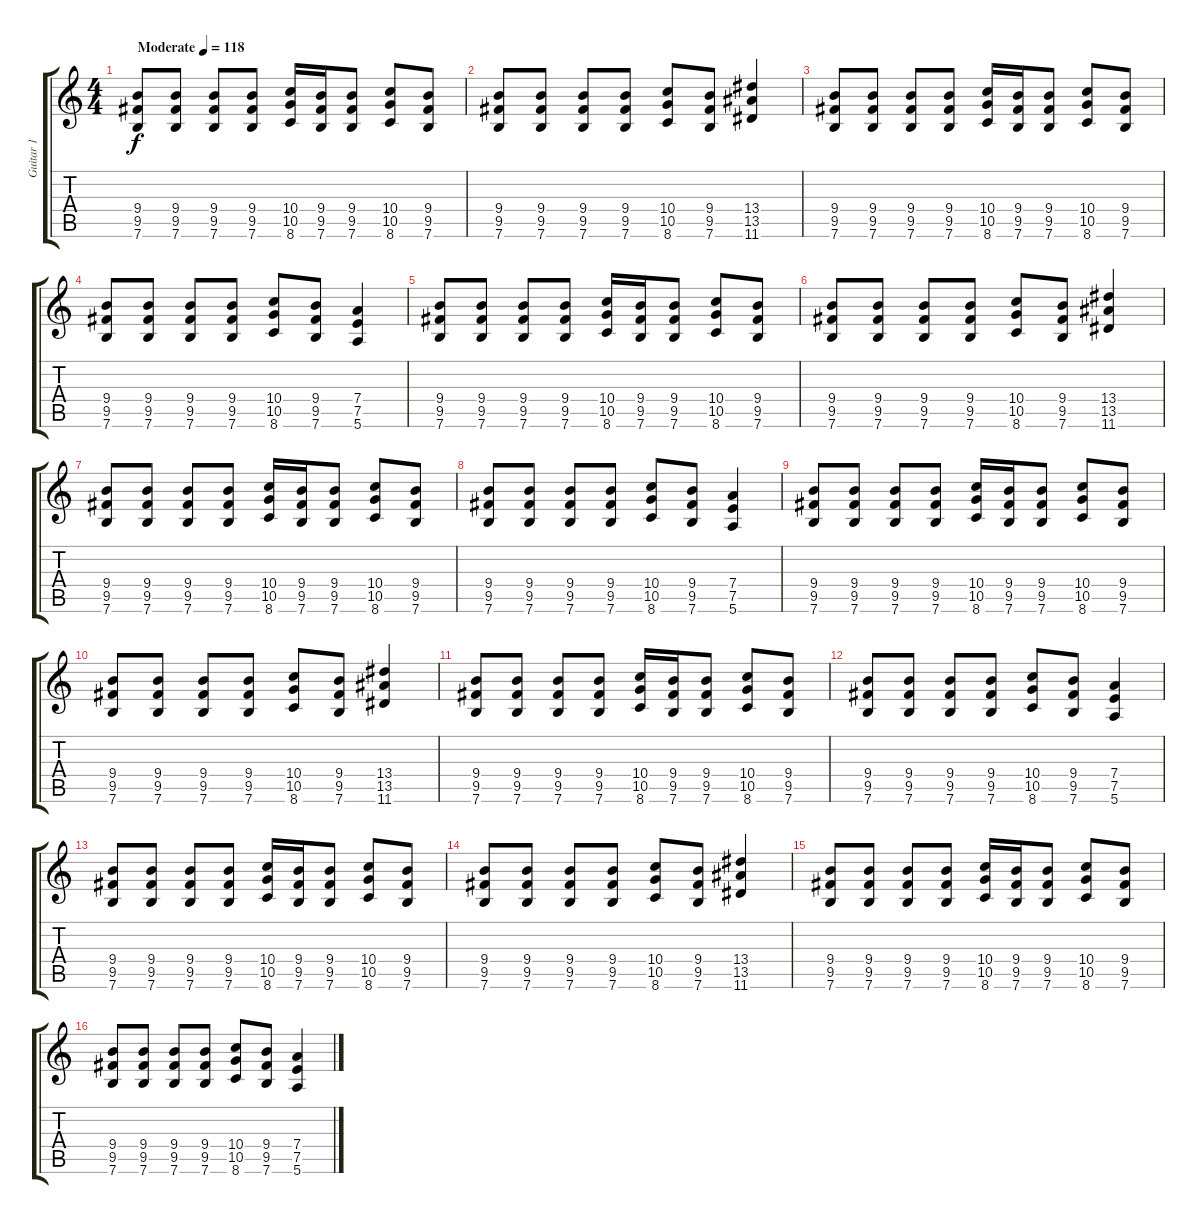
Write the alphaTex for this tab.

\track ("Guitar 1" "Guitar 1") {instrument overdrivenguitar}
\staff {score tabs}
\tuning (E4 B3 G3 D3 A2 E2) {hide}
\ts (4 4)
\tempo (118 "Moderate")
\clef g2
\ks c
(9.4 9.5 7.6).8{dy f instrument overdrivenguitar} (9.4 9.5 7.6).8 (9.4 9.5 7.6).8 (9.4 9.5 7.6).8 (10.4 10.5 8.6).16 (9.4 9.5 7.6).16 (9.4 9.5 7.6).8 (10.4 10.5 8.6).8 (9.4 9.5 7.6).8 |
(9.4 9.5 7.6).8 (9.4 9.5 7.6).8 (9.4 9.5 7.6).8 (9.4 9.5 7.6).8 (10.4 10.5 8.6).8 (9.4 9.5 7.6).8 (13.4 13.5 11.6).4 |
(9.4 9.5 7.6).8 (9.4 9.5 7.6).8 (9.4 9.5 7.6).8 (9.4 9.5 7.6).8 (10.4 10.5 8.6).16 (9.4 9.5 7.6).16 (9.4 9.5 7.6).8 (10.4 10.5 8.6).8 (9.4 9.5 7.6).8 |
(9.4 9.5 7.6).8 (9.4 9.5 7.6).8 (9.4 9.5 7.6).8 (9.4 9.5 7.6).8 (10.4 10.5 8.6).8 (9.4 9.5 7.6).8 (7.4 7.5 5.6).4 |
(9.4 9.5 7.6).8 (9.4 9.5 7.6).8 (9.4 9.5 7.6).8 (9.4 9.5 7.6).8 (10.4 10.5 8.6).16 (9.4 9.5 7.6).16 (9.4 9.5 7.6).8 (10.4 10.5 8.6).8 (9.4 9.5 7.6).8 |
(9.4 9.5 7.6).8 (9.4 9.5 7.6).8 (9.4 9.5 7.6).8 (9.4 9.5 7.6).8 (10.4 10.5 8.6).8 (9.4 9.5 7.6).8 (13.4 13.5 11.6).4 |
(9.4 9.5 7.6).8 (9.4 9.5 7.6).8 (9.4 9.5 7.6).8 (9.4 9.5 7.6).8 (10.4 10.5 8.6).16 (9.4 9.5 7.6).16 (9.4 9.5 7.6).8 (10.4 10.5 8.6).8 (9.4 9.5 7.6).8 |
(9.4 9.5 7.6).8 (9.4 9.5 7.6).8 (9.4 9.5 7.6).8 (9.4 9.5 7.6).8 (10.4 10.5 8.6).8 (9.4 9.5 7.6).8 (7.4 7.5 5.6).4 |
(9.4 9.5 7.6).8 (9.4 9.5 7.6).8 (9.4 9.5 7.6).8 (9.4 9.5 7.6).8 (10.4 10.5 8.6).16 (9.4 9.5 7.6).16 (9.4 9.5 7.6).8 (10.4 10.5 8.6).8 (9.4 9.5 7.6).8 |
(9.4 9.5 7.6).8 (9.4 9.5 7.6).8 (9.4 9.5 7.6).8 (9.4 9.5 7.6).8 (10.4 10.5 8.6).8 (9.4 9.5 7.6).8 (13.4 13.5 11.6).4 |
(9.4 9.5 7.6).8 (9.4 9.5 7.6).8 (9.4 9.5 7.6).8 (9.4 9.5 7.6).8 (10.4 10.5 8.6).16 (9.4 9.5 7.6).16 (9.4 9.5 7.6).8 (10.4 10.5 8.6).8 (9.4 9.5 7.6).8 |
(9.4 9.5 7.6).8 (9.4 9.5 7.6).8 (9.4 9.5 7.6).8 (9.4 9.5 7.6).8 (10.4 10.5 8.6).8 (9.4 9.5 7.6).8 (7.4 7.5 5.6).4 |
(9.4 9.5 7.6).8 (9.4 9.5 7.6).8 (9.4 9.5 7.6).8 (9.4 9.5 7.6).8 (10.4 10.5 8.6).16 (9.4 9.5 7.6).16 (9.4 9.5 7.6).8 (10.4 10.5 8.6).8 (9.4 9.5 7.6).8 |
(9.4 9.5 7.6).8 (9.4 9.5 7.6).8 (9.4 9.5 7.6).8 (9.4 9.5 7.6).8 (10.4 10.5 8.6).8 (9.4 9.5 7.6).8 (13.4 13.5 11.6).4 |
(9.4 9.5 7.6).8 (9.4 9.5 7.6).8 (9.4 9.5 7.6).8 (9.4 9.5 7.6).8 (10.4 10.5 8.6).16 (9.4 9.5 7.6).16 (9.4 9.5 7.6).8 (10.4 10.5 8.6).8 (9.4 9.5 7.6).8 |
(9.4 9.5 7.6).8 (9.4 9.5 7.6).8 (9.4 9.5 7.6).8 (9.4 9.5 7.6).8 (10.4 10.5 8.6).8 (9.4 9.5 7.6).8 (7.4 7.5 5.6).4
